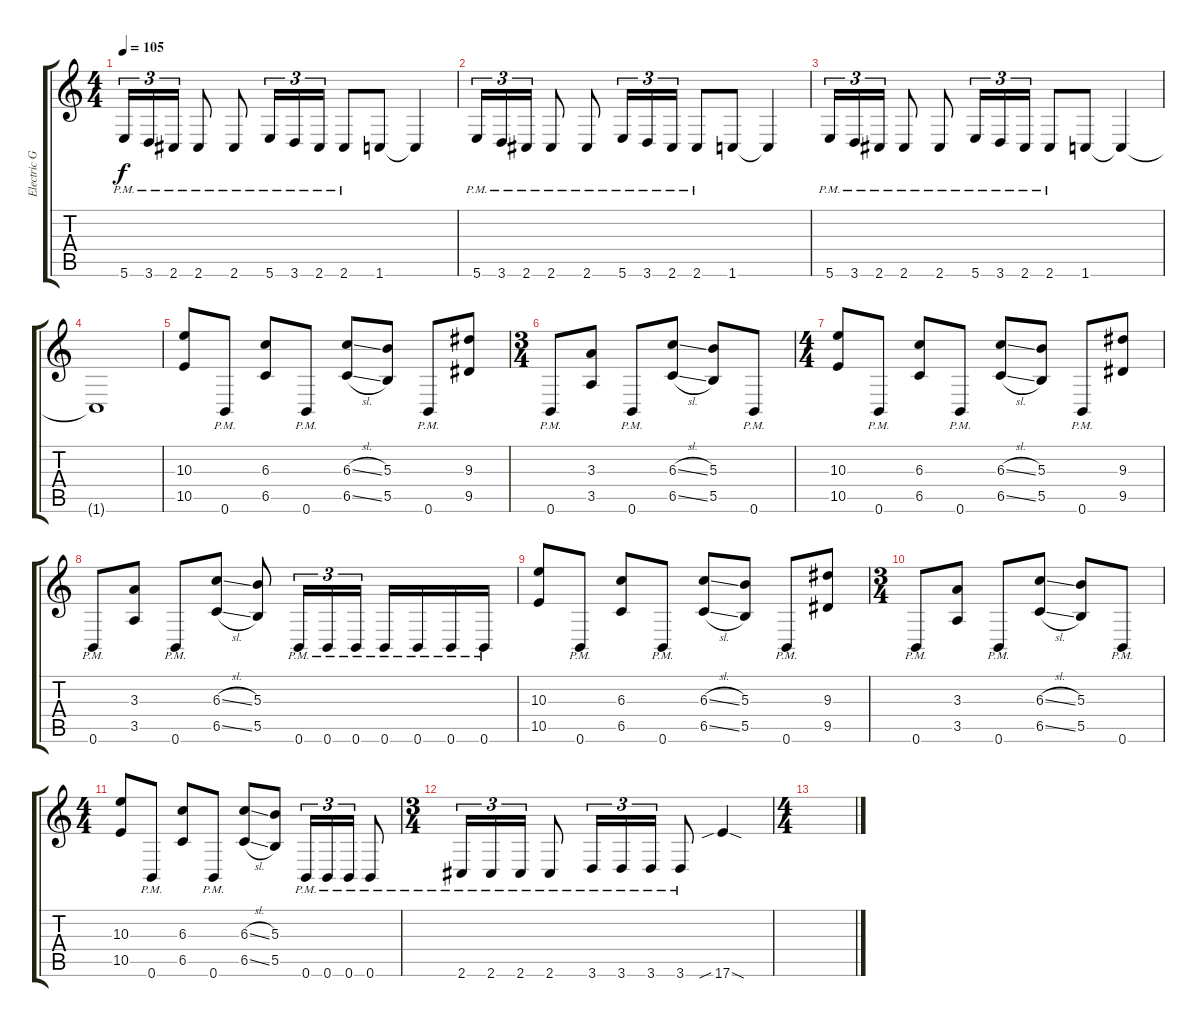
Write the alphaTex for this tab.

\track ("Electric Guitar 2" "Electric G") {instrument distortionguitar}
\staff {score tabs}
\tuning (Eb4 B3 Gb3 B2 Gb2 B1) {hide}
\ts (4 4)
\tempo 105
\clef g2
\ks c
5.6{pm}.16{tu (3 2) dy f} 3.6{pm}.16{tu (3 2)} 2.6{pm}.16{tu (3 2)} 2.6{pm}.8 2.6{pm}.8 5.6{pm}.16{tu (3 2)} 3.6{pm}.16{tu (3 2)} 2.6{pm}.16{tu (3 2)} 2.6{pm}.8 1.6.8 1.6{t}.4 |
5.6{pm}.16{tu (3 2)} 3.6{pm}.16{tu (3 2)} 2.6{pm}.16{tu (3 2)} 2.6{pm}.8 2.6{pm}.8 5.6{pm}.16{tu (3 2)} 3.6{pm}.16{tu (3 2)} 2.6{pm}.16{tu (3 2)} 2.6{pm}.8 1.6.8 1.6{t}.4 |
5.6{pm}.16{tu (3 2)} 3.6{pm}.16{tu (3 2)} 2.6{pm}.16{tu (3 2)} 2.6{pm}.8 2.6{pm}.8 5.6{pm}.16{tu (3 2)} 3.6{pm}.16{tu (3 2)} 2.6{pm}.16{tu (3 2)} 2.6{pm}.8 1.6.8 1.6{t}.4 |
1.6{t}.1 |
(10.3 10.5).8 0.6{pm}.8 (6.3 6.5).8 0.6{pm}.8 (6.3{sl} 6.5{sl}).8 (5.3 5.5).8 0.6{pm}.8 (9.3 9.5).8 |
\ts (3 4)
0.6{pm}.8 (3.3 3.5).8 0.6{pm}.8 (6.3{sl} 6.5{sl}).8 (5.3 5.5).8 0.6{pm}.8 |
\ts (4 4)
(10.3 10.5).8 0.6{pm}.8 (6.3 6.5).8 0.6{pm}.8 (6.3{sl} 6.5{sl}).8 (5.3 5.5).8 0.6{pm}.8 (9.3 9.5).8 |
0.6{pm}.8 (3.3 3.5).8 0.6{pm}.8 (6.3{sl} 6.5{sl}).8 (5.3 5.5).8 0.6{pm}.16{tu (3 2)} 0.6{pm}.16{tu (3 2)} 0.6{pm}.16{tu (3 2)} 0.6{pm}.16 0.6{pm}.16 0.6{pm}.16 0.6{pm}.16 |
(10.3 10.5).8 0.6{pm}.8 (6.3 6.5).8 0.6{pm}.8 (6.3{sl} 6.5{sl}).8 (5.3 5.5).8 0.6{pm}.8 (9.3 9.5).8 |
\ts (3 4)
0.6{pm}.8 (3.3 3.5).8 0.6{pm}.8 (6.3{sl} 6.5{sl}).8 (5.3 5.5).8 0.6{pm}.8 |
\ts (4 4)
(10.3 10.5).8 0.6{pm}.8 (6.3 6.5).8 0.6{pm}.8 (6.3{sl} 6.5{sl}).8 (5.3 5.5).8 0.6{pm}.16{tu (3 2)} 0.6{pm}.16{tu (3 2)} 0.6{pm}.16{tu (3 2)} 0.6{pm}.8 |
\ts (3 4)
2.6{pm}.16{tu (3 2)} 2.6{pm}.16{tu (3 2)} 2.6{pm}.16{tu (3 2)} 2.6{pm}.8 3.6{pm}.16{tu (3 2)} 3.6{pm}.16{tu (3 2)} 3.6{pm}.16{tu (3 2)} 3.6{pm}.8 17.6{sib sod}.4 |
\ts (4 4)
